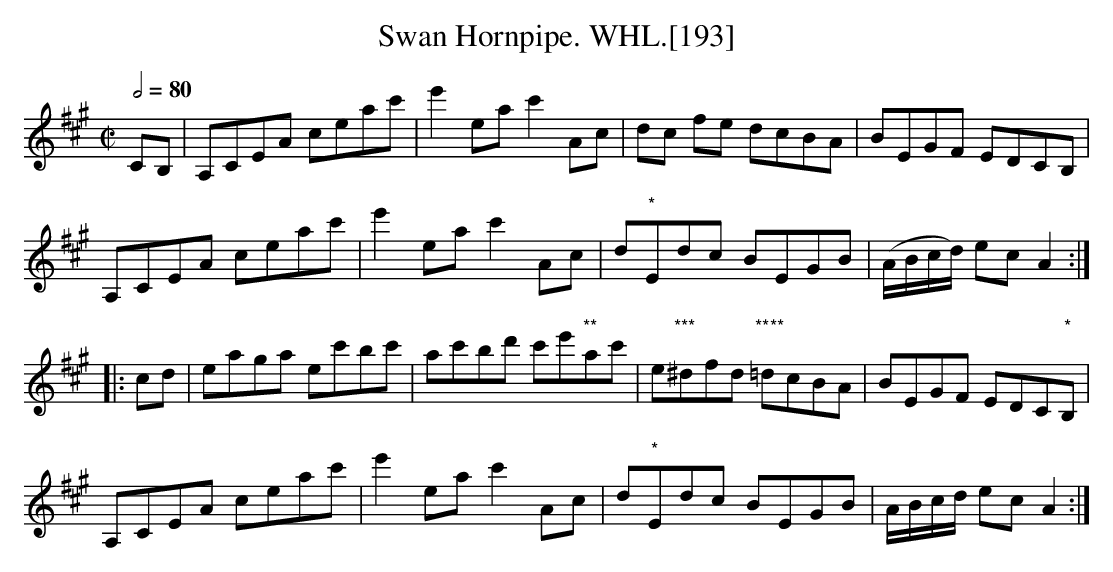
X:1
T:Swan Hornpipe. WHL.[193]
M:C|
L:1/8
Q:1/2=80
K:A
CB, | A,CEA ceac' | e'2ea c'2Ac | dc fe dcBA | BEGF EDCB, |
A,CEA ceac' | e'2ea c'2Ac | d"*"Edc BEGB | (A/B/c/d/) ec A2:|
|:cd | eaga ec'bc' | ac'bd' c'e'"**"ac' | e"***"^dfd "****"=dcBA | BEGF EDC"*"B, |
A,CEA ceac' | e'2ea c'2Ac | d"*"Edc BEGB | A/B/c/d/ ec A2:|
